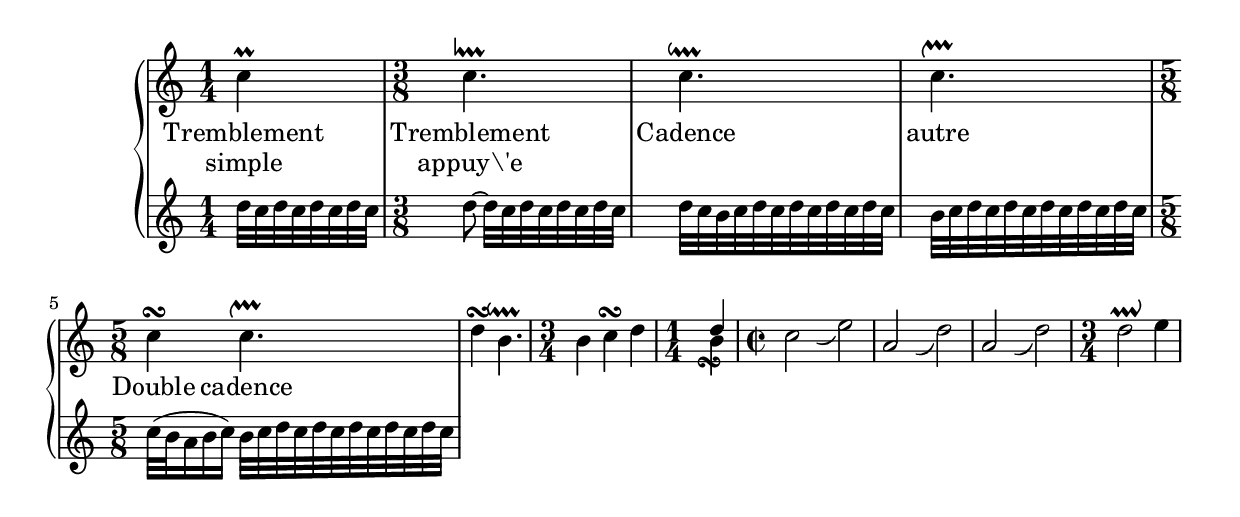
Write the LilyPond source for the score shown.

\version "2.2.0"

\header {
  texidoc="@cindex Trills
Trills, pralls and turns may also be written out in full. Here the
D'Anglebert system (1689) is shown."
  
}

%{

taken from :

title="Marques des agr\\'ements et leur signification"
  composer="D'Anglebert"
  year="1689"

%}

invisible = \override NoteHead  #'transparent = ##t
visible = \revert NoteHead #'transparent



\score {
  <<
    \context GrandStaff <<
      \new Staff \notes\relative c'' {
	\time 1/4
	c4\prall
	\time 3/8
	c4.^\lineprall
	c4.\downprall
	c4.\upprall
	\time 5/8
	c4\turn c4.\upprall
	d4\turn b4.\downprall
	\time 3/4
	b4 c^\turn d 
	\time 1/4
	<<{ d4}\\
	{ 
	   \override Script  #'extra-offset = #'(-0.8 . 2.0)
	   b_\turn}>>
%{ FIXME  \comma does not exist
	\startHorizScript
 
	c^\comma
	\time 3/8
	c4.^\comma
	b8 c4_\comma 
	c8 b4_\comma
	b8 c4^\comma _\comma
	\endHorizScript
%}
        \time  2/2 \slurDown
	<<{c2}{s4 \invisible d1*1/4 ( \visible }>>  e2)
	<<{a,2}{s4 \invisible b1*1/4 ( \visible }>>  d2)
	<<{a2}{s4 \invisible b1*1/4 ( \visible }>>  d2)
	\time 3/4
	d2^\prallup e4
      }
      \new Lyrics \lyrics {
	"Tremblement"4
	"Tremblement"4.
	"Cadence"
	"autre"
	"Double"4 "cadence"4.
%{	"autre"4 _4.
	_4 "sans tremblement"2
	"sur une tierce"4
	"Pinc\\'e"4
	"autre"4.
	"Cheute ou Port de"
	"en descendant"
	"Cheute et pinc\\'e"
	"Coul\\'e Sur 2 notes"1
	"autre"
	"autre"
	"Double cadence"2.
%}

    }
      \new Lyrics \lyrics {
	"simple"4
	"appuy\\'e"4.
%{	\skip 1*3
	\skip 4 \skip 4.
	"voix et montant"
	\skip 2.
	"de suite"1
%}
      }
      \new Staff \notes\relative c'' {
        % autobeamer has som problems here
	d32[  \repeat unfold 3 { c d } c]
	d8 ~  d32[\repeat unfold 3 { c32 d  } c]
	d32 c b c \repeat unfold 4 { d32 c }
	b32 c d c \repeat unfold 4 { d32 c }
	c32[( b a16 b  c)]
	b32[ \repeat unfold 5 { c d32 } c]
      }
    >>
  >>
	\paper{ }
}

